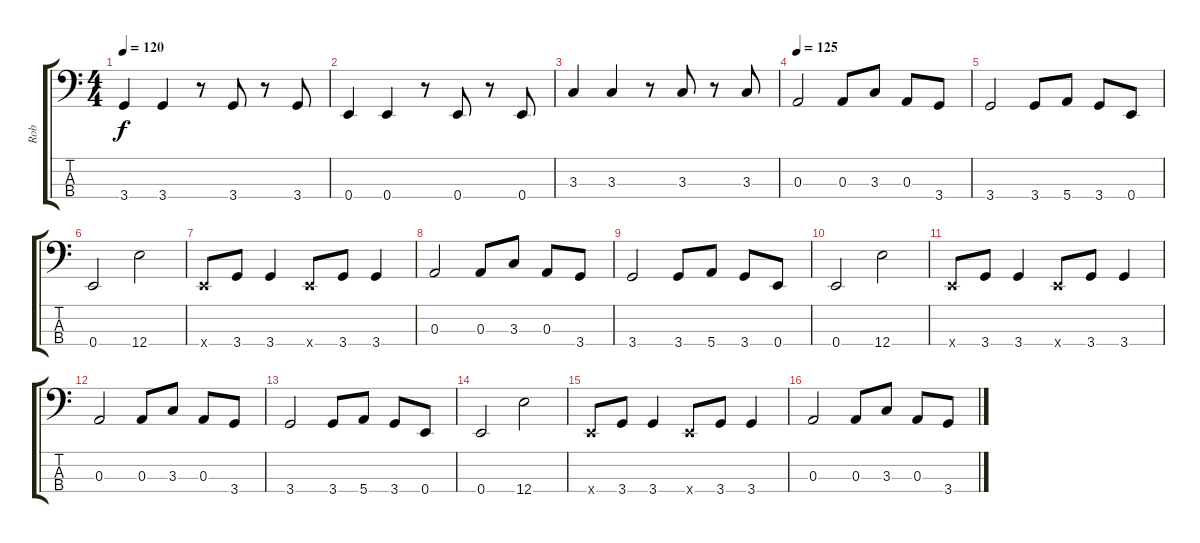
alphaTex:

\track ("Rob" "Rob") {instrument electricbassfinger}
\staff {score tabs}
\tuning (G2 D2 A1 E1) {hide}
\ts (4 4)
\tempo 120
\clef f4
\ks c
3.4.4{dy f} 3.4.4 r.8 3.4.8 r.8 3.4.8 |
0.4.4 0.4.4 r.8 0.4.8 r.8 0.4.8 |
3.3.4 3.3.4 r.8 3.3.8 r.8 3.3.8 |
\tempo 125
0.3.2 0.3.8 3.3.8 0.3.8 3.4.8 |
3.4.2 3.4.8 5.4.8 3.4.8 0.4.8 |
0.4.2 12.4.2 |
0.4{x}.8 3.4.8 3.4.4 0.4{x}.8 3.4.8 3.4.4 |
0.3.2 0.3.8 3.3.8 0.3.8 3.4.8 |
3.4.2 3.4.8 5.4.8 3.4.8 0.4.8 |
0.4.2 12.4.2 |
0.4{x}.8 3.4.8 3.4.4 0.4{x}.8 3.4.8 3.4.4 |
0.3.2 0.3.8 3.3.8 0.3.8 3.4.8 |
3.4.2 3.4.8 5.4.8 3.4.8 0.4.8 |
0.4.2 12.4.2 |
0.4{x}.8 3.4.8 3.4.4 0.4{x}.8 3.4.8 3.4.4 |
0.3.2 0.3.8 3.3.8 0.3.8 3.4.8
